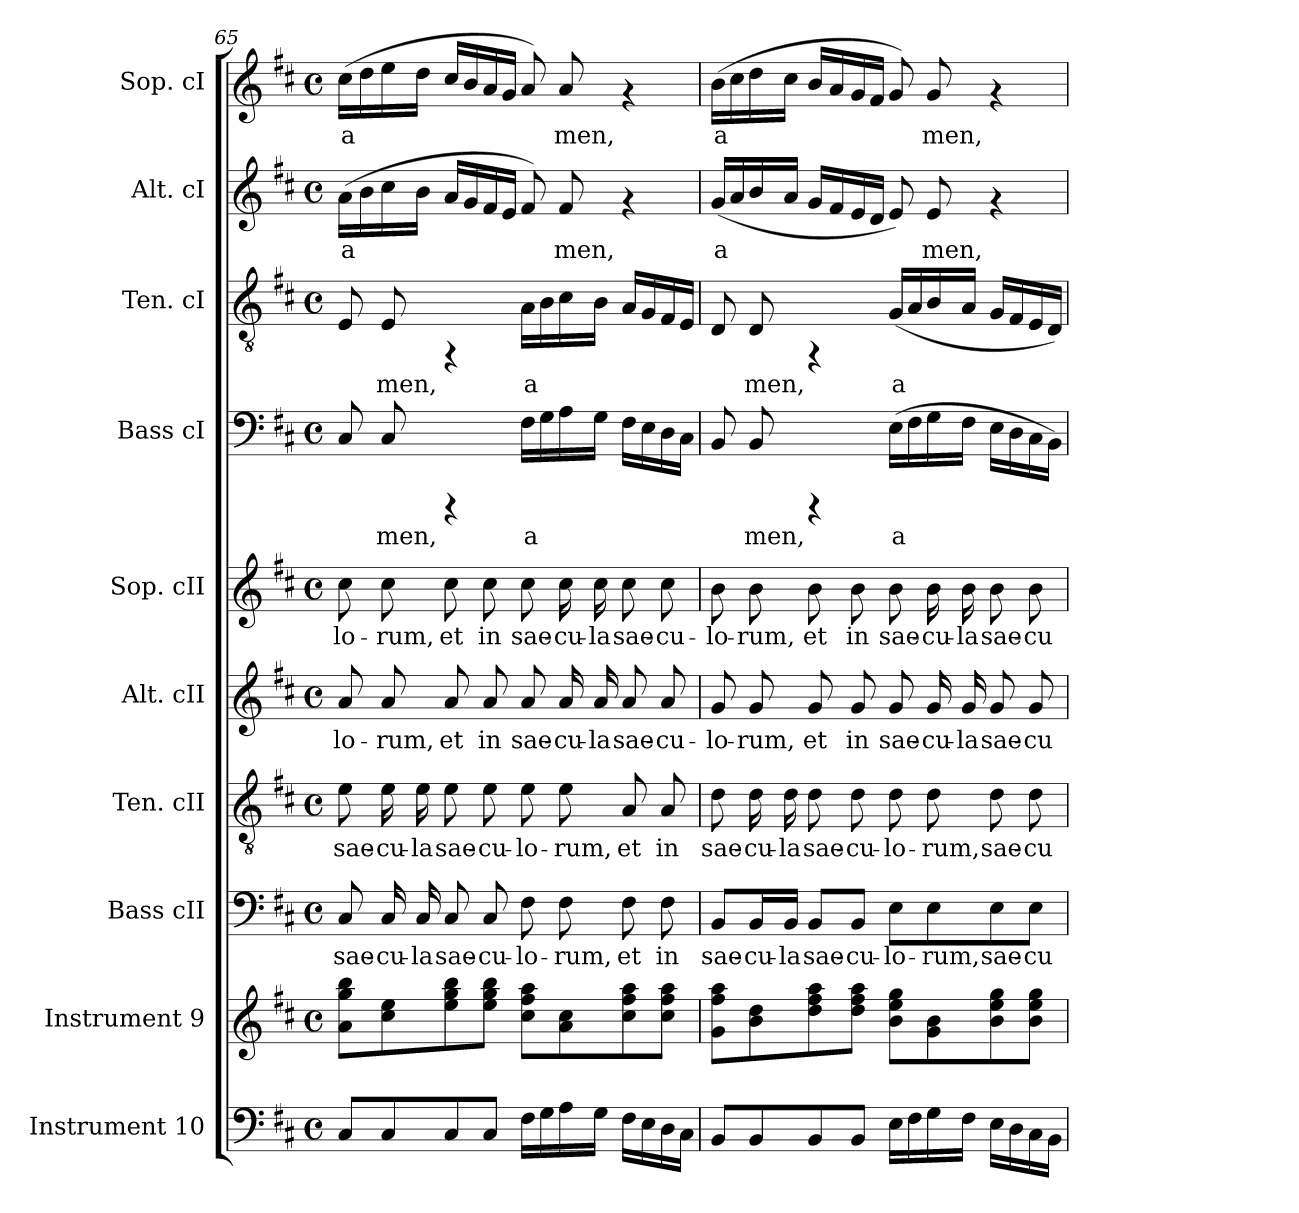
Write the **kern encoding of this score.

**kern	**kern	**kern	**text	**kern	**text	**kern	**text	**kern	**text	**kern	**text	**kern	**text	**kern	**text	**kern	**text
*part10	*part9	*part8	*part8	*part7	*part7	*part6	*part6	*part5	*part5	*part4	*part4	*part3	*part3	*part2	*part2	*part1	*part1
*staff10	*staff9	*staff8	*staff8	*staff7	*staff7	*staff6	*staff6	*staff5	*staff5	*staff4	*staff4	*staff3	*staff3	*staff2	*staff2	*staff1	*staff1
*I"Instrument 10	*I"Instrument 9	*I"Bass cII	*	*I"Ten. cII	*	*I"Alt. cII	*	*I"Sop. cII	*	*I"Bass cI	*	*I"Ten. cI	*	*I"Alt. cI	*	*I"Sop. cI	*
*	*	*I'Bass cII	*	*I'Ten. cII	*	*I'Alt. cII	*	*I'Sop. cII	*	*I'Bass cI	*	*I'Ten. cI	*	*I'Alt. cI	*	*I'Sop. cI	*
*clefF4	*clefG2	*clefF4	*	*clefGv2	*	*clefG2	*	*clefG2	*	*clefF4	*	*clefGv2	*	*clefG2	*	*clefG2	*
*k[f#c#]	*k[f#c#]	*k[f#c#]	*	*k[f#c#]	*	*k[f#c#]	*	*k[f#c#]	*	*k[f#c#]	*	*k[f#c#]	*	*k[f#c#]	*	*k[f#c#]	*
*D:	*D:	*D:	*	*D:	*	*D:	*	*D:	*	*D:	*	*D:	*	*D:	*	*D:	*
*M4/4	*M4/4	*M4/4	*	*M4/4	*	*M4/4	*	*M4/4	*	*M4/4	*	*M4/4	*	*M4/4	*	*M4/4	*
*met(c)	*met(c)	*met(c)	*	*met(c)	*	*met(c)	*	*met(c)	*	*met(c)	*	*met(c)	*	*met(c)	*	*met(c)	*
=65	=65	=65	=65	=65	=65	=65	=65	=65	=65	=65	=65	=65	=65	=65	=65	=65	=65
!	!	!	!LO:LY:b:rj	!	!LO:LY:b:cj	!	!LO:LY:b:cj	!	!LO:LY:b:cj	!	!LO:LY:b:rj	!	!LO:LY:b:cj	!	!LO:LY:b:cj	!	!LO:LY:b:rj
8C#/L	8bb\ 8gg\ 8a\L	8C#/	sae-	8e\	sae-	8a/	-lo-	8cc#\	-lo-	8C#/	--	8E/	--	(>16a\L	a-	(>16cc#\L	a-
!	!	!	!	!	!	!	!	!	!	!	!	!	!	!	!LO:LY:b:cj	!	!LO:LY:b:rj
.	.	.	.	.	.	.	.	.	.	.	.	.	.	16b\	--	16dd\	--
!	!	!	!LO:LY:b:rj	!	!LO:LY:b:cj	!	!LO:LY:b:cj	!	!LO:LY:b:cj	!	!LO:LY:b:rj	!	!LO:LY:b:cj	!	!LO:LY:b:cj	!	!LO:LY:b:rj
8C#/	8ee\ 8cc#\	16C#/	-cu-	16e\	-cu-	8a/	-rum,	8cc#\	-rum,	8C#/	-men,	8E/	-men,	16cc#\	--	16ee\	--
!	!	!	!LO:LY:b:rj	!	!LO:LY:b:cj	!	!	!	!	!	!	!	!	!	!LO:LY:b:cj	!	!LO:LY:b:rj
.	.	16C#/	-la	16e\	-la	.	.	.	.	.	.	.	.	16b\J	--	16dd\J	--
!	!	!	!LO:LY:b:rj	!	!LO:LY:b:cj	!	!LO:LY:b:cj	!	!LO:LY:b:cj	!	!	!	!	!	!LO:LY:b:cj	!	!LO:LY:b:rj
8C#/	8bb\ 8gg\ 8ee\	8C#/	sae-	8e\	sae-	8a/	et	8cc#\	et	4rCCC	.	4rFF	.	16a/L	--	16cc#/L	--
!	!	!	!	!	!	!	!	!	!	!	!	!	!	!	!LO:LY:b:cj	!	!LO:LY:b:rj
.	.	.	.	.	.	.	.	.	.	.	.	.	.	16g/	--	16b/	--
!	!	!	!LO:LY:b:rj	!	!LO:LY:b:cj	!	!LO:LY:b:cj	!	!LO:LY:b:cj	!	!	!	!	!	!LO:LY:b:cj	!	!LO:LY:b:rj
8C#/J	8bb\ 8gg\ 8ee\J	8C#/	-cu-	8e\	-cu-	8a/	in	8cc#\	in	.	.	.	.	16f#/	--	16a/	--
!	!	!	!	!	!	!	!	!	!	!	!	!	!	!	!LO:LY:b:cj	!	!LO:LY:b:rj
.	.	.	.	.	.	.	.	.	.	.	.	.	.	16e/J	--	16g/J	--
!	!	!	!LO:LY:b:rj	!	!LO:LY:b:cj	!	!LO:LY:b:cj	!	!LO:LY:b:cj	!	!LO:LY:b:rj	!	!LO:LY:b:cj	!	!LO:LY:b:cj	!	!LO:LY:b:rj
16F#\L	8aa\ 8ff#\ 8cc#\L	8F#\	-lo-	8e\	-lo-	8a/	sae-	8cc#\	sae-	16F#\L	a-	16A\L	a-	8f#/)	--	8a/)	--
!	!	!	!	!	!	!	!	!	!	!	!LO:LY:b:rj	!	!LO:LY:b:cj	!	!	!	!
16G\	.	.	.	.	.	.	.	.	.	16G\	--	16B\	--	.	.	.	.
!	!	!	!LO:LY:b:rj	!	!LO:LY:b:cj	!	!LO:LY:b:cj	!	!LO:LY:b:cj	!	!LO:LY:b:rj	!	!LO:LY:b:cj	!	!LO:LY:b:cj	!	!LO:LY:b:rj
16A\	8a\ 8cc#\	8F#\	-rum,	8e\	-rum,	16a/	-cu-	16cc#\	-cu-	16A\	--	16c#\	--	8f#/	-men,	8a/	-men,
!	!	!	!	!	!	!	!LO:LY:b:cj	!	!LO:LY:b:cj	!	!LO:LY:b:rj	!	!LO:LY:b:cj	!	!	!	!
16G\J	.	.	.	.	.	16a/	-la	16cc#\	-la	16G\J	--	16B\J	--	.	.	.	.
!	!	!	!LO:LY:b:rj	!	!LO:LY:b:cj	!	!LO:LY:b:cj	!	!LO:LY:b:cj	!	!LO:LY:b:rj	!	!LO:LY:b:cj	!	!	!	!
16F#\L	8aa\ 8ff#\ 8cc#\	8F#\	et	8A/	et	8a/	sae-	8cc#\	sae-	16F#\L	--	16A/L	--	4rf	.	4rf	.
!	!	!	!	!	!	!	!	!	!	!	!LO:LY:b:rj	!	!LO:LY:b:cj	!	!	!	!
16E\	.	.	.	.	.	.	.	.	.	16E\	--	16G/	--	.	.	.	.
!	!	!	!LO:LY:b:rj	!	!LO:LY:b:cj	!	!LO:LY:b:cj	!	!LO:LY:b:cj	!	!LO:LY:b:rj	!	!LO:LY:b:cj	!	!	!	!
16D\	8aa\ 8ff#\ 8cc#\J	8F#\	in	8A/	in	8a/	-cu-	8cc#\	-cu-	16D\	--	16F#/	--	.	.	.	.
!	!	!	!	!	!	!	!	!	!	!	!LO:LY:b:rj	!	!LO:LY:b:cj	!	!	!	!
16C#\J	.	.	.	.	.	.	.	.	.	16C#\J	--	16E/J	--	.	.	.	.
!!LO:PB:g=z
=66	=66	=66	=66	=66	=66	=66	=66	=66	=66	=66	=66	=66	=66	=66	=66	=66	=66
!	!	!	!LO:LY:b:rj	!	!LO:LY:b:cj	!	!LO:LY:b:cj	!	!LO:LY:b:cj	!	!LO:LY:b:rj	!	!LO:LY:b:cj	!	!LO:LY:b:cj	!	!LO:LY:b:rj
8BB/L	8aa\ 8ff#\ 8g\L	8BB/L	sae-	8d\	sae-	8g/	-lo-	8b\	-lo-	8BB/	--	8D/	--	(<16g/L	a-	(>16b\L	a-
!	!	!	!	!	!	!	!	!	!	!	!	!	!	!	!LO:LY:b:cj	!	!LO:LY:b:rj
.	.	.	.	.	.	.	.	.	.	.	.	.	.	16a/	--	16cc#\	--
!	!	!	!LO:LY:b:rj	!	!LO:LY:b:cj	!	!LO:LY:b:cj	!	!LO:LY:b:cj	!	!LO:LY:b:rj	!	!LO:LY:b:cj	!	!LO:LY:b:cj	!	!LO:LY:b:rj
8BB/	8dd\ 8b\	16BB/	-cu-	16d\	-cu-	8g/	-rum,	8b\	-rum,	8BB/	-men,	8D/	-men,	16b/	--	16dd\	--
!	!	!	!LO:LY:b:rj	!	!LO:LY:b:cj	!	!	!	!	!	!	!	!	!	!LO:LY:b:cj	!	!LO:LY:b:rj
.	.	16BB/J	-la	16d\	-la	.	.	.	.	.	.	.	.	16a/J	--	16cc#\J	--
!	!	!	!LO:LY:b:rj	!	!LO:LY:b:cj	!	!LO:LY:b:cj	!	!LO:LY:b:cj	!	!	!	!	!	!LO:LY:b:cj	!	!LO:LY:b:rj
8BB/	8aa\ 8ff#\ 8dd\	8BB/L	sae-	8d\	sae-	8g/	et	8b\	et	4rCCC	.	4rFF	.	16g/L	--	16b/L	--
!	!	!	!	!	!	!	!	!	!	!	!	!	!	!	!LO:LY:b:cj	!	!LO:LY:b:rj
.	.	.	.	.	.	.	.	.	.	.	.	.	.	16f#/	--	16a/	--
!	!	!	!LO:LY:b:rj	!	!LO:LY:b:cj	!	!LO:LY:b:cj	!	!LO:LY:b:cj	!	!	!	!	!	!LO:LY:b:cj	!	!LO:LY:b:rj
8BB/J	8aa\ 8ff#\ 8dd\J	8BB/J	-cu-	8d\	-cu-	8g/	in	8b\	in	.	.	.	.	16e/	--	16g/	--
!	!	!	!	!	!	!	!	!	!	!	!	!	!	!	!LO:LY:b:cj	!	!LO:LY:b:rj
.	.	.	.	.	.	.	.	.	.	.	.	.	.	16d/J	--	16f#/J	--
!	!	!	!LO:LY:b:rj	!	!LO:LY:b:cj	!	!LO:LY:b:cj	!	!LO:LY:b:cj	!	!LO:LY:b:rj	!	!LO:LY:b:cj	!	!LO:LY:b:cj	!	!LO:LY:b:rj
16E\L	8gg\ 8ee\ 8b\L	8E\L	-lo-	8d\	-lo-	8g/	sae-	8b\	sae-	(>16E\L	a-	(<16G/L	a	8e/)	--	8g/)	--
!	!	!	!	!	!	!	!	!	!	!	!LO:LY:b:rj	!	!LO:LY:b:cj	!	!	!	!
16F#\	.	.	.	.	.	.	.	.	.	16F#\	--	16A/	.	.	.	.	.
!	!	!	!LO:LY:b:rj	!	!LO:LY:b:cj	!	!LO:LY:b:cj	!	!LO:LY:b:cj	!	!LO:LY:b:rj	!	!LO:LY:b:cj	!	!LO:LY:b:cj	!	!LO:LY:b:rj
16G\	8g\ 8b\	8E\	-rum,	8d\	-rum,	16g/	-cu-	16b\	-cu-	16G\	--	16B/	.	8e/	-men,	8g/	-men,
!	!	!	!	!	!	!	!LO:LY:b:cj	!	!LO:LY:b:cj	!	!LO:LY:b:rj	!	!LO:LY:b:cj	!	!	!	!
16F#\J	.	.	.	.	.	16g/	-la	16b\	-la	16F#\J	--	16A/J	.	.	.	.	.
!	!	!	!LO:LY:b:rj	!	!LO:LY:b:cj	!	!LO:LY:b:cj	!	!LO:LY:b:cj	!	!LO:LY:b:rj	!	!LO:LY:b:cj	!	!	!	!
16E\L	8gg\ 8ee\ 8b\	8E\	sae-	8d\	sae-	8g/	sae-	8b\	sae-	16E\L	--	16G/L	.	4rf	.	4rf	.
!	!	!	!	!	!	!	!	!	!	!	!LO:LY:b:rj	!	!LO:LY:b:cj	!	!	!	!
16D\	.	.	.	.	.	.	.	.	.	16D\	--	16F#/	.	.	.	.	.
!	!	!	!LO:LY:b:rj	!	!LO:LY:b:cj	!	!LO:LY:b:cj	!	!LO:LY:b:cj	!	!LO:LY:b:rj	!	!LO:LY:b:cj	!	!	!	!
16C#\	8gg\ 8ee\ 8b\J	8E\J	-cu-	8d\	-cu-	8g/	-cu-	8b\	-cu-	16C#\	--	16E/	.	.	.	.	.
!	!	!	!	!	!	!	!	!	!	!	!LO:LY:b:rj	!	!LO:LY:b:cj	!	!	!	!
16BB\J	.	.	.	.	.	.	.	.	.	16BB\J)	--	16D/J)	.	.	.	.	.
=	=	=	=	=	=	=	=	=	=	=	=	=	=	=	=	=	=
*-	*-	*-	*-	*-	*-	*-	*-	*-	*-	*-	*-	*-	*-	*-	*-	*-	*-
